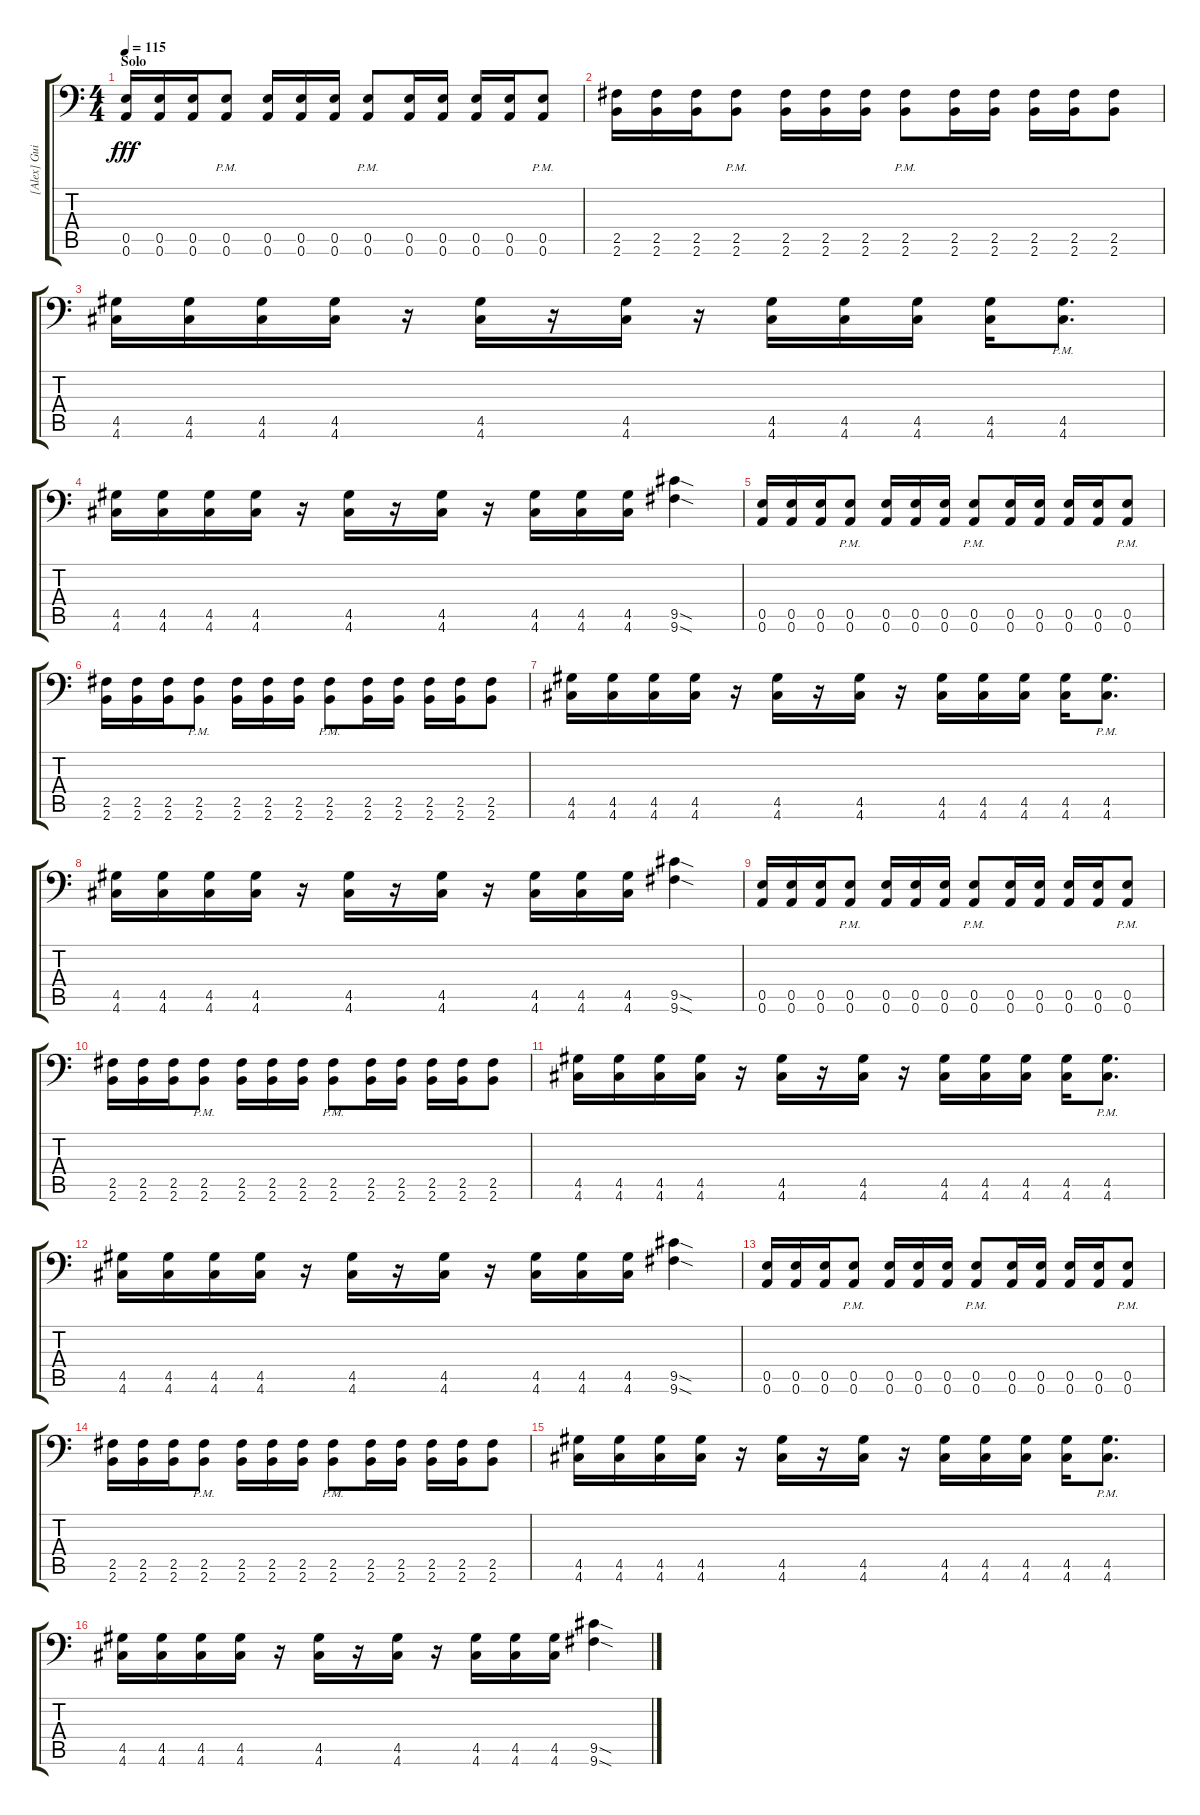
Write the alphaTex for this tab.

\track ("[Alex] Guitar #2" "[Alex] Gui") {instrument overdrivenguitar}
\staff {score tabs}
\tuning (B3 Gb3 D3 A2 E2 A1) {hide}
\ts (4 4)
\section ("" "Solo ")
\tempo 115
\clef f4
\ks c
(0.5 0.6).16{dy fff instrument overdrivenguitar} (0.5 0.6).16 (0.5 0.6).16 (0.5{pm} 0.6{pm}).8 (0.5 0.6).16 (0.5 0.6).16 (0.5 0.6).16 (0.5{pm} 0.6{pm}).8 (0.5 0.6).16 (0.5 0.6).16 (0.5 0.6).16 (0.5 0.6).16 (0.5{pm} 0.6{pm}).8 |
(2.5 2.6).16 (2.5 2.6).16 (2.5 2.6).16 (2.5{pm} 2.6{pm}).8 (2.5 2.6).16 (2.5 2.6).16 (2.5 2.6).16 (2.5{pm} 2.6{pm}).8 (2.5 2.6).16 (2.5 2.6).16 (2.5 2.6).16 (2.5 2.6).16 (2.5 2.6).8 |
(4.5 4.6).16 (4.5 4.6).16 (4.5 4.6).16 (4.5 4.6).16 r.16 (4.5 4.6).16 r.16 (4.5 4.6).16 r.16 (4.5 4.6).16 (4.5 4.6).16 (4.5 4.6).16 (4.5 4.6).16 (4.5{pm} 4.6{pm}).8{d} |
(4.5 4.6).16 (4.5 4.6).16 (4.5 4.6).16 (4.5 4.6).16 r.16 (4.5 4.6).16 r.16 (4.5 4.6).16 r.16 (4.5 4.6).16 (4.5 4.6).16 (4.5 4.6).16 (9.5{sod} 9.6{sod}).4 |
(0.5 0.6).16 (0.5 0.6).16 (0.5 0.6).16 (0.5{pm} 0.6{pm}).8 (0.5 0.6).16 (0.5 0.6).16 (0.5 0.6).16 (0.5{pm} 0.6{pm}).8 (0.5 0.6).16 (0.5 0.6).16 (0.5 0.6).16 (0.5 0.6).16 (0.5{pm} 0.6{pm}).8 |
(2.5 2.6).16 (2.5 2.6).16 (2.5 2.6).16 (2.5{pm} 2.6{pm}).8 (2.5 2.6).16 (2.5 2.6).16 (2.5 2.6).16 (2.5{pm} 2.6{pm}).8 (2.5 2.6).16 (2.5 2.6).16 (2.5 2.6).16 (2.5 2.6).16 (2.5 2.6).8 |
(4.5 4.6).16 (4.5 4.6).16 (4.5 4.6).16 (4.5 4.6).16 r.16 (4.5 4.6).16 r.16 (4.5 4.6).16 r.16 (4.5 4.6).16 (4.5 4.6).16 (4.5 4.6).16 (4.5 4.6).16 (4.5{pm} 4.6{pm}).8{d} |
(4.5 4.6).16 (4.5 4.6).16 (4.5 4.6).16 (4.5 4.6).16 r.16 (4.5 4.6).16 r.16 (4.5 4.6).16 r.16 (4.5 4.6).16 (4.5 4.6).16 (4.5 4.6).16 (9.5{sod} 9.6{sod}).4 |
(0.5 0.6).16 (0.5 0.6).16 (0.5 0.6).16 (0.5{pm} 0.6{pm}).8 (0.5 0.6).16 (0.5 0.6).16 (0.5 0.6).16 (0.5{pm} 0.6{pm}).8 (0.5 0.6).16 (0.5 0.6).16 (0.5 0.6).16 (0.5 0.6).16 (0.5{pm} 0.6{pm}).8 |
(2.5 2.6).16 (2.5 2.6).16 (2.5 2.6).16 (2.5{pm} 2.6{pm}).8 (2.5 2.6).16 (2.5 2.6).16 (2.5 2.6).16 (2.5{pm} 2.6{pm}).8 (2.5 2.6).16 (2.5 2.6).16 (2.5 2.6).16 (2.5 2.6).16 (2.5 2.6).8 |
(4.5 4.6).16 (4.5 4.6).16 (4.5 4.6).16 (4.5 4.6).16 r.16 (4.5 4.6).16 r.16 (4.5 4.6).16 r.16 (4.5 4.6).16 (4.5 4.6).16 (4.5 4.6).16 (4.5 4.6).16 (4.5{pm} 4.6{pm}).8{d} |
(4.5 4.6).16 (4.5 4.6).16 (4.5 4.6).16 (4.5 4.6).16 r.16 (4.5 4.6).16 r.16 (4.5 4.6).16 r.16 (4.5 4.6).16 (4.5 4.6).16 (4.5 4.6).16 (9.5{sod} 9.6{sod}).4 |
(0.5 0.6).16 (0.5 0.6).16 (0.5 0.6).16 (0.5{pm} 0.6{pm}).8 (0.5 0.6).16 (0.5 0.6).16 (0.5 0.6).16 (0.5{pm} 0.6{pm}).8 (0.5 0.6).16 (0.5 0.6).16 (0.5 0.6).16 (0.5 0.6).16 (0.5{pm} 0.6{pm}).8 |
(2.5 2.6).16 (2.5 2.6).16 (2.5 2.6).16 (2.5{pm} 2.6{pm}).8 (2.5 2.6).16 (2.5 2.6).16 (2.5 2.6).16 (2.5{pm} 2.6{pm}).8 (2.5 2.6).16 (2.5 2.6).16 (2.5 2.6).16 (2.5 2.6).16 (2.5 2.6).8 |
(4.5 4.6).16 (4.5 4.6).16 (4.5 4.6).16 (4.5 4.6).16 r.16 (4.5 4.6).16 r.16 (4.5 4.6).16 r.16 (4.5 4.6).16 (4.5 4.6).16 (4.5 4.6).16 (4.5 4.6).16 (4.5{pm} 4.6{pm}).8{d} |
(4.5 4.6).16 (4.5 4.6).16 (4.5 4.6).16 (4.5 4.6).16 r.16 (4.5 4.6).16 r.16 (4.5 4.6).16 r.16 (4.5 4.6).16 (4.5 4.6).16 (4.5 4.6).16 (9.5{sod} 9.6{sod}).4
